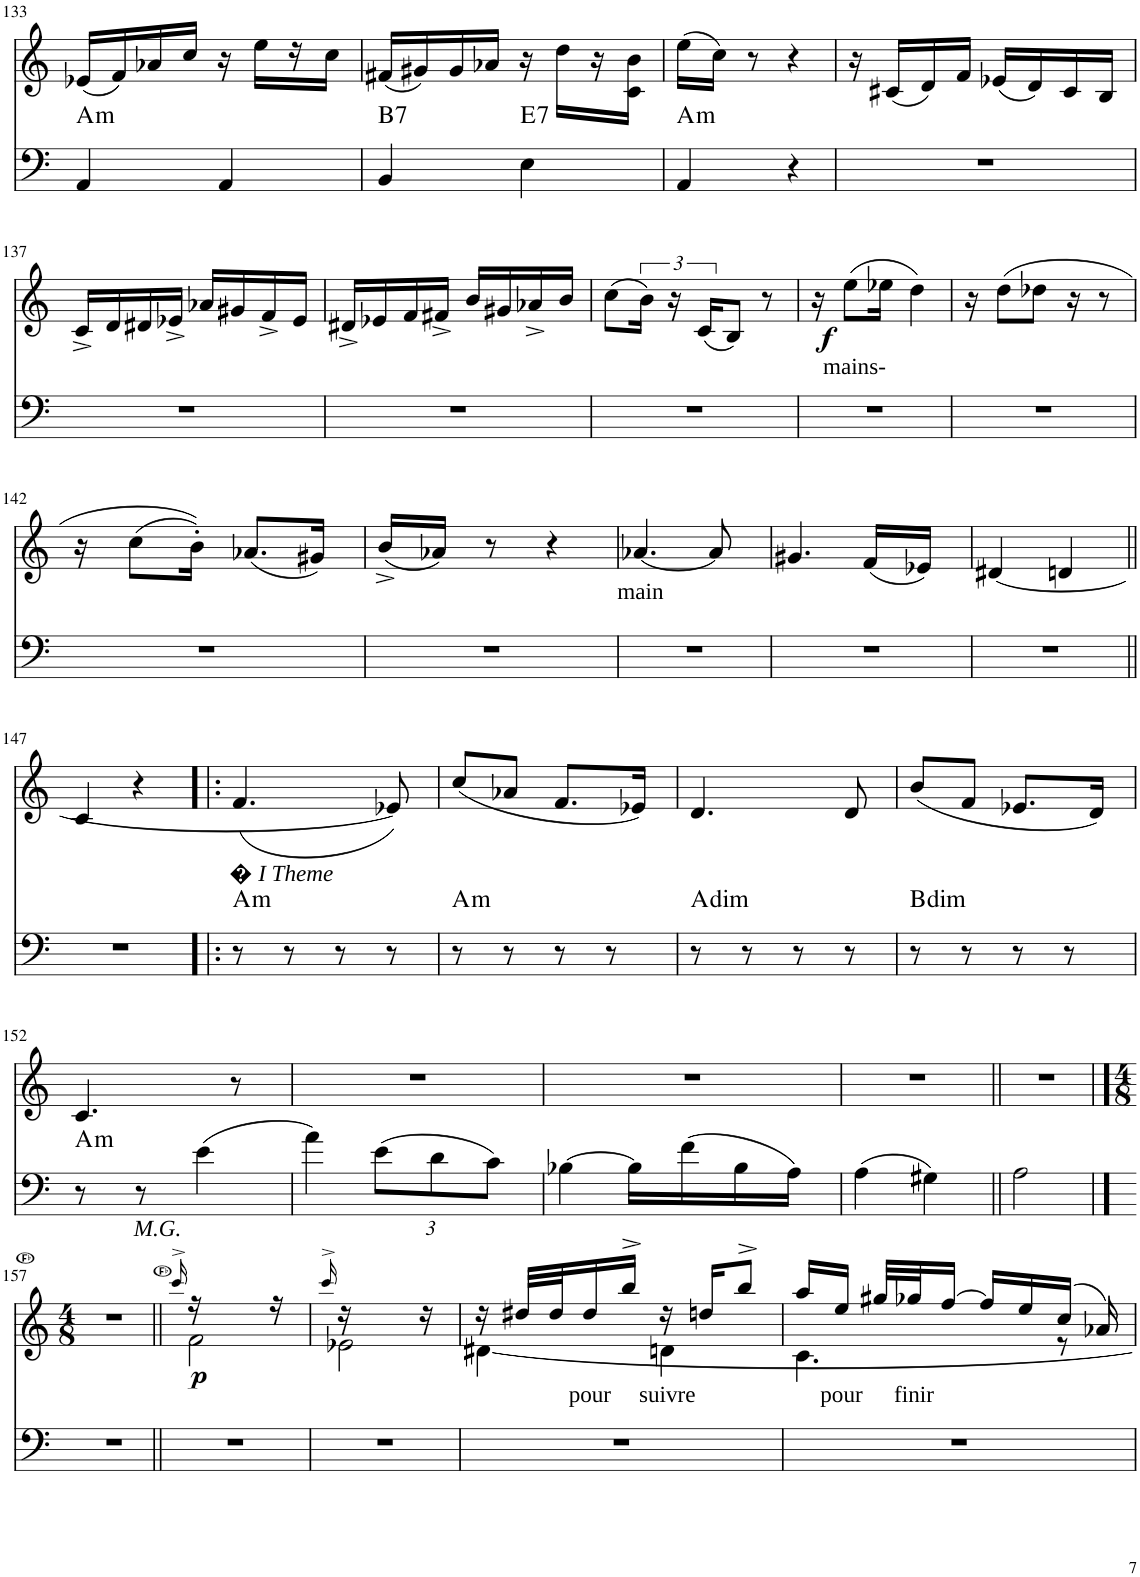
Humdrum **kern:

**kern	**kern	**text	**dynam
*part2	*part1	*part1	*part1
*staff2	*staff1	*staff1	*staff1
*I"Piano	*I"Piano	*	*
*I'Pno	*I'Pno	*	*
!!LO:PB:g=z
*clefF4	*clefG2	*	*
*k[]	*k[]	*	*
*M4/8	*M4/8	*	*
=133	=133	=133	=133
4AA/	(16e-X/LL	.	.
.	16f/)	.	.
.	16a-X/	.	.
.	16cc/JJ	.	.
4AA/	16r	.	.
.	16ee\LL	.	.
.	16r	.	.
.	16cc\JJ	.	.
=134	=134	=134	=134
4BB/	(16f#X/LL	.	.
.	16g#X/)	.	.
.	16g#/	.	.
.	16a-X/JJ	.	.
4E\	16r	.	.
.	16dd\LL	.	.
.	16r	.	.
.	16c\ 16b\JJ	.	.
=135	=135	=135	=135
4AA/	(16ee\LL	.	.
.	16cc\JJ)	.	.
.	8r	.	.
4r	4r	.	.
=136	=136	=136	=136
2r	16r	.	.
.	(16c#X/LL	.	.
.	16d/)	.	.
.	16f/JJ	.	.
.	(16e-X/LL	.	.
.	16d/)	.	.
.	16c#/	.	.
.	16B/JJ	.	.
!!LO:LB:g=z
=137	=137	=137	=137
2r	16c^/LL	.	.
.	16d/	.	.
.	16d#X/	.	.
.	16e-X^/JJ	.	.
.	16a-X/LL	.	.
.	16g#X/	.	.
.	16f^/	.	.
.	16e-/JJ	.	.
=138	=138	=138	=138
2r	16d#X^/LL	.	.
.	16e-X/	.	.
.	16f/	.	.
.	16f#X^/JJ	.	.
.	16b/LL	.	.
.	16g#X/	.	.
.	16a-X^/	.	.
.	16b/JJ	.	.
=139	=139	=139	=139
2r	(8cc\L	.	.
.	24b\Jk)	.	.
.	24r	.	.
.	(24c/KL	.	.
.	8B/J)	.	.
.	8r	.	.
=140	=140	=140	=140
!	!	!	!LO:DY:b
2r	16r	.	f
!	!	!LO:LY:b	!
.	(8ee\L	mains-	.
.	16ee-X\Jk	.	.
.	4dd\)	.	.
=141	=141	=141	=141
2r	16r	.	.
.	(8dd\L	.	.
.	8dd-X\J	.	.
.	16r	.	.
.	8r	.	.
!!LO:LB:g=z
=142	=142	=142	=142
2r	16r	.	.
.	(8cc\L	.	.
.	16b'\Jk))	.	.
.	(8.a-X/L	.	.
.	16g#X/Jk)	.	.
=143	=143	=143	=143
2r	(16b^/LL	.	.
.	16a-X/JJ)	.	.
.	8r	.	.
.	4r	.	.
=144	=144	=144	=144
!	!	!LO:LY:b	!
2r	[4.a-X/	main	.
.	8a-/]	.	.
=145	=145	=145	=145
2r	4.g#X/	.	.
.	(16f/LL	.	.
.	16e-X/JJ)	.	.
=146	=146	=146	=146
2r	[4d#X/	.	.
.	4dn/	.	.
!!LO:LB:g=z
=147||	=147||	=147||	=147||
2r	4c/	.	.
.	4r	.	.
=148!|:	=148!|:	=148!|:	=148!|:
!	!LO:TX:b:i:t=� I Theme	!	!
8r	(4.f/	.	.
8r	.	.	.
8r	.	.	.
8r	8e-X/])	.	.
=149	=149	=149	=149
8r	(8cc/L	.	.
8r	8a-X/J	.	.
8r	8.f/L	.	.
8r	.	.	.
.	16e-X/Jk)	.	.
=150	=150	=150	=150
8r	4.d/	.	.
8r	.	.	.
8r	.	.	.
8r	8d/	.	.
=151	=151	=151	=151
8r	(8b/L	.	.
8r	8f/J	.	.
8r	8.e-X/L	.	.
8r	.	.	.
.	16d/Jk)	.	.
!!LO:LB:g=z
=152	=152	=152	=152
8r	4.c/	.	.
!LO:TX:b:i:t=M.G.	!	!	!
8r	.	.	.
(4e\	.	.	.
.	8r	.	.
=153	=153	=153	=153
4a\)	2r	.	.
*Xbrackettup	*	*	*
(12e\L	.	.	.
12d\	.	.	.
12c\J)	.	.	.
=154	=154	=154	=154
[4B-X\	2r	.	.
16B-\LL]	.	.	.
(16f\	.	.	.
16B-\	.	.	.
16A\JJ)	.	.	.
=155	=155	=155	=155
(4A\	2r	.	.
4G#X\)	.	.	.
=156||	=156||	=156||	=156||
2A\	2r	.	.
!!LO:LB:g=z
==157	==157	==157	==157
*	*M4/8	*	*
2r	2r	.	.
=158||	=158||	=158||	=158||
*	*^	*	*
.	.	16qccc^/	.	.
!	!	!	!	!LO:DY:b
2r	16r	2f\	.	p
.	4.ryy	.	.	.
.	16r	.	.	.
=159	=159	=159	=159	=159
.	.	16qccc^/	.	.
2r	16r	2e-X\	.	.
.	4.ryy	.	.	.
.	16r	.	.	.
=160	=160	=160	=160	=160
2r	16r	[4d#X\	.	.
.	32dd#X/LLL	.	.	.
.	32dd#/J	.	.	.
!	!	!	!LO:LY:b	!
.	16dd#/	.	pour	.
.	16bb^/JJ	.	.	.
!	!	!	!LO:LY:b	!
.	16r	4dn\	suivre	.
.	16ddn/KL	.	.	.
.	8bb^/J	.	.	.
=161	=161	=161	=161	=161
2r	16aa/LL	4.c\	.	.
!	!	!	!LO:LY:b	!
.	16ee/JJ	.	pour	.
.	32gg#X/LLL	.	.	.
!	!	!	!LO:LY:b	!
.	32gg-X/J	.	finir	.
.	[16ff/JJ	.	.	.
.	16ff/LL]	.	.	.
.	16ee/	.	.	.
.	(16cc/JJ	8r	.	.
.	16a-X/)	.	.	.
*	*v	*v	*	*
=	=	=	=
*-	*-	*-	*-
